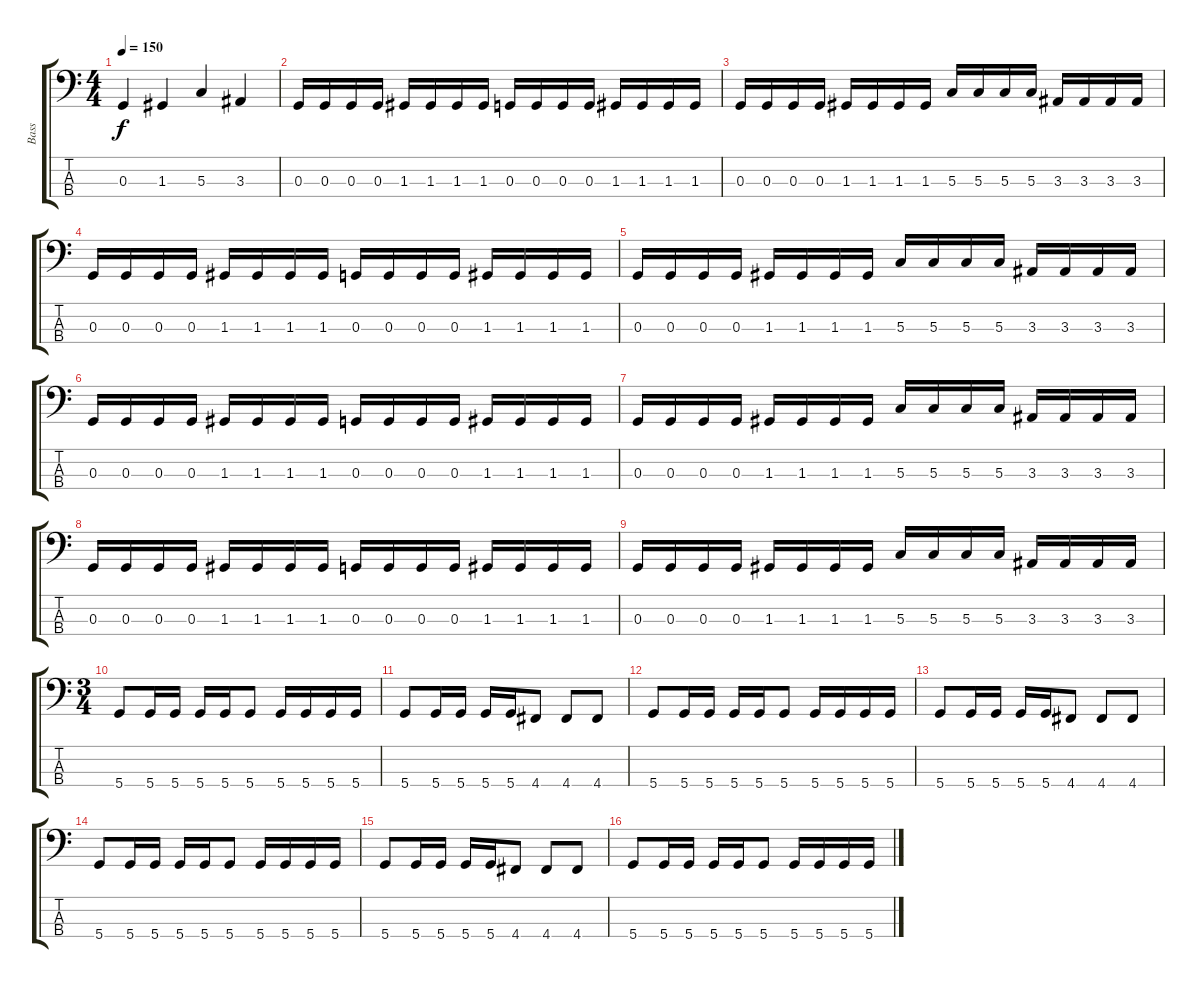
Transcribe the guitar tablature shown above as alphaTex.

\track ("Bass" "Bass") {instrument electricbasspick}
\staff {score tabs}
\tuning (F2 C2 G1 D1) {hide}
\ts (4 4)
\tempo 150
\clef f4
\ks c
0.3.4{dy f} 1.3.4 5.3.4 3.3.4 |
0.3.16 0.3.16 0.3.16 0.3.16 1.3.16 1.3.16 1.3.16 1.3.16 0.3.16 0.3.16 0.3.16 0.3.16 1.3.16 1.3.16 1.3.16 1.3.16 |
0.3.16 0.3.16 0.3.16 0.3.16 1.3.16 1.3.16 1.3.16 1.3.16 5.3.16 5.3.16 5.3.16 5.3.16 3.3.16 3.3.16 3.3.16 3.3.16 |
0.3.16 0.3.16 0.3.16 0.3.16 1.3.16 1.3.16 1.3.16 1.3.16 0.3.16 0.3.16 0.3.16 0.3.16 1.3.16 1.3.16 1.3.16 1.3.16 |
0.3.16 0.3.16 0.3.16 0.3.16 1.3.16 1.3.16 1.3.16 1.3.16 5.3.16 5.3.16 5.3.16 5.3.16 3.3.16 3.3.16 3.3.16 3.3.16 |
0.3.16 0.3.16 0.3.16 0.3.16 1.3.16 1.3.16 1.3.16 1.3.16 0.3.16 0.3.16 0.3.16 0.3.16 1.3.16 1.3.16 1.3.16 1.3.16 |
0.3.16 0.3.16 0.3.16 0.3.16 1.3.16 1.3.16 1.3.16 1.3.16 5.3.16 5.3.16 5.3.16 5.3.16 3.3.16 3.3.16 3.3.16 3.3.16 |
0.3.16 0.3.16 0.3.16 0.3.16 1.3.16 1.3.16 1.3.16 1.3.16 0.3.16 0.3.16 0.3.16 0.3.16 1.3.16 1.3.16 1.3.16 1.3.16 |
0.3.16 0.3.16 0.3.16 0.3.16 1.3.16 1.3.16 1.3.16 1.3.16 5.3.16 5.3.16 5.3.16 5.3.16 3.3.16 3.3.16 3.3.16 3.3.16 |
\ts (3 4)
5.4.8 5.4.16 5.4.16 5.4.16 5.4.16 5.4.8 5.4.16 5.4.16 5.4.16 5.4.16 |
5.4.8 5.4.16 5.4.16 5.4.16 5.4.16 4.4.8 4.4.8 4.4.8 |
5.4.8 5.4.16 5.4.16 5.4.16 5.4.16 5.4.8 5.4.16 5.4.16 5.4.16 5.4.16 |
5.4.8 5.4.16 5.4.16 5.4.16 5.4.16 4.4.8 4.4.8 4.4.8 |
5.4.8 5.4.16 5.4.16 5.4.16 5.4.16 5.4.8 5.4.16 5.4.16 5.4.16 5.4.16 |
5.4.8 5.4.16 5.4.16 5.4.16 5.4.16 4.4.8 4.4.8 4.4.8 |
5.4.8 5.4.16 5.4.16 5.4.16 5.4.16 5.4.8 5.4.16 5.4.16 5.4.16 5.4.16
